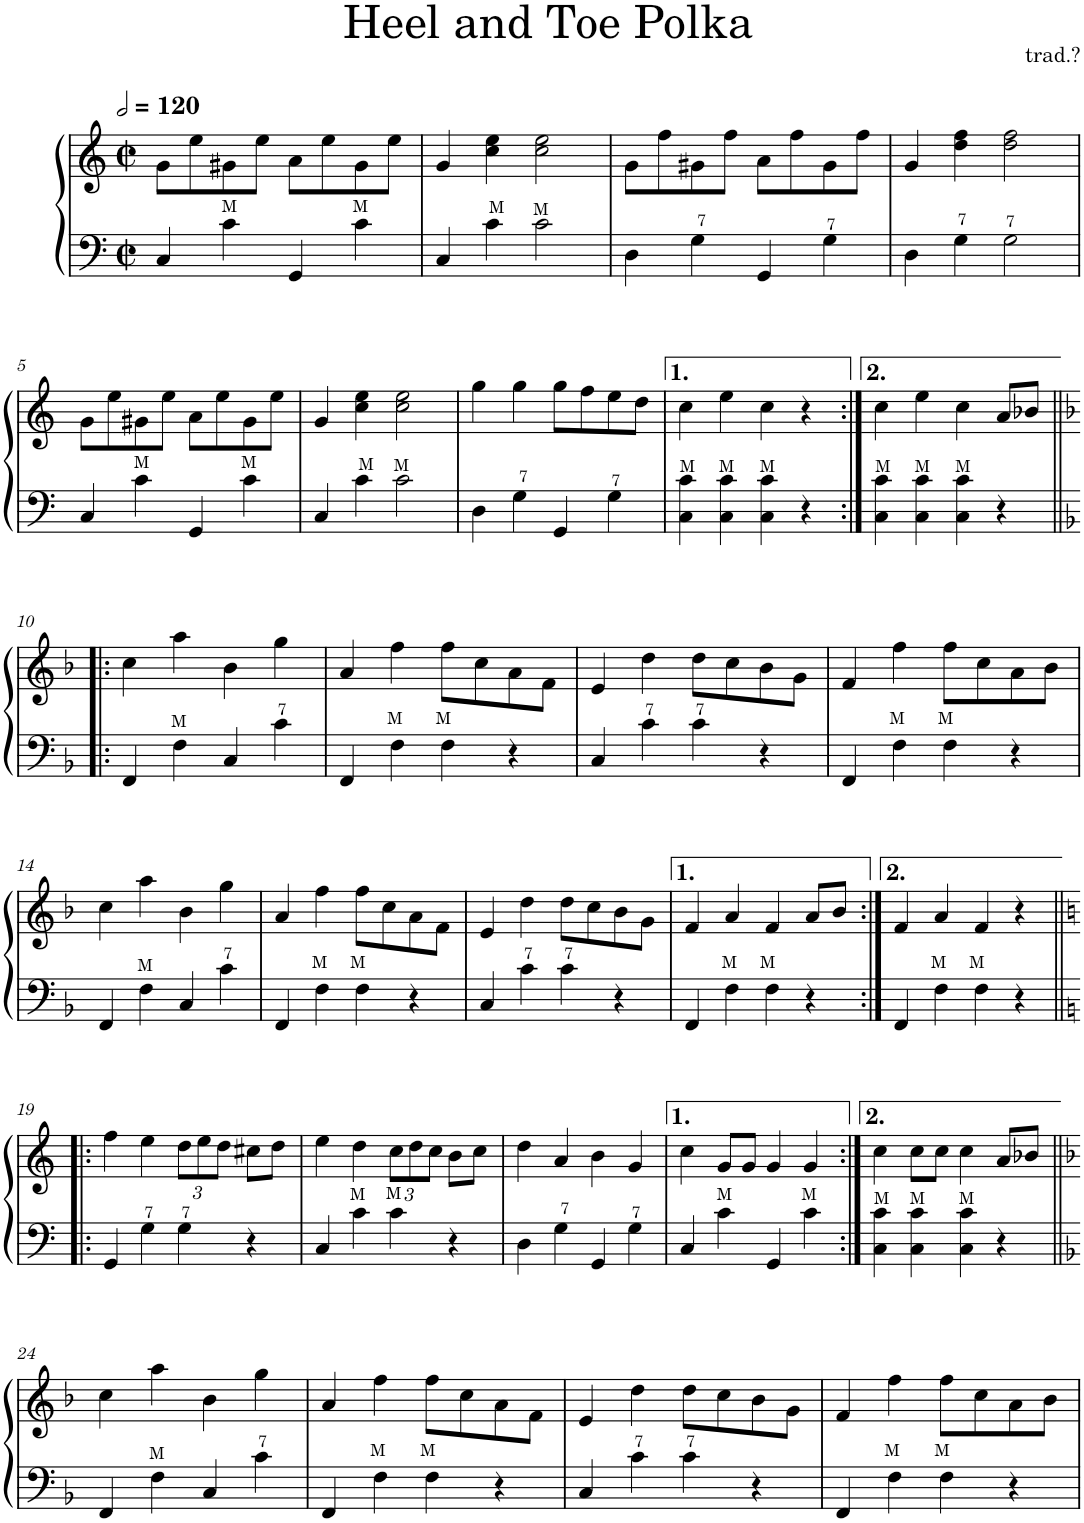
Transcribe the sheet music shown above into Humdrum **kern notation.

**kern	**kern
*part1	*part1
*staff2	*staff1
*I"Accordion	*
*I'Acc.	*
*clefF4	*clefG2
*k[]	*k[]
*M2/2	*M2/2
*met(c|)	*met(c|)
*MM240	*MM240
=1	=1
4C/	8g\L
.	8ee\
4c\	8g#X\
.	8ee\J
4GG/	8a\L
.	8ee\
4c\	8g#\
.	8ee\J
=2	=2
4C/	4g/
4c\	4cc\ 4ee\
2c\	2cc\ 2ee\
=3	=3
4D\	8g\L
.	8ff\
4G\	8g#X\
.	8ff\J
4GG/	8a\L
.	8ff\
4G\	8g#\
.	8ff\J
=4	=4
4D\	4g/
4G\	4dd\ 4ff\
2G\	2dd\ 2ff\
!!LO:LB:g=z
=5	=5
4C/	8g\L
.	8ee\
4c\	8g#X\
.	8ee\J
4GG/	8a\L
.	8ee\
4c\	8g#\
.	8ee\J
=6	=6
4C/	4g/
4c\	4cc\ 4ee\
2c\	2cc\ 2ee\
=7	=7
4D\	4gg\
4G\	4gg\
4GG/	8gg\L
.	8ff\
4G\	8ee\
.	8dd\J
=8	=8
4C\ 4c\	4cc\
4C\ 4c\	4ee\
4C\ 4c\	4cc\
4r	4r
=9:|!	=9:|!
4C\ 4c\	4cc\
4C\ 4c\	4ee\
4C\ 4c\	4cc\
4r	8a/L
.	8b-X/J
!!LO:LB:g=z
=10!|:	=10!|:
*k[b-]	*k[b-]
4FF/	4cc\
4F\	4aa\
4C/	4b-\
4c\	4gg\
=11	=11
4FF/	4a/
4F\	4ff\
4F\	8ff\L
.	8cc\
4r	8a\
.	8f\J
=12	=12
4C/	4e/
4c\	4dd\
4c\	8dd\L
.	8cc\
4r	8b-\
.	8g\J
=13	=13
4FF/	4f/
4F\	4ff\
4F\	8ff\L
.	8cc\
4r	8a\
.	8b-\J
!!LO:LB:g=z
=14	=14
4FF/	4cc\
4F\	4aa\
4C/	4b-\
4c\	4gg\
=15	=15
4FF/	4a/
4F\	4ff\
4F\	8ff\L
.	8cc\
4r	8a\
.	8f\J
=16	=16
4C/	4e/
4c\	4dd\
4c\	8dd\L
.	8cc\
4r	8b-\
.	8g\J
=17	=17
4FF/	4f/
4F\	4a/
4F\	4f/
4r	8a/L
.	8b-/J
=18:|!	=18:|!
4FF/	4f/
4F\	4a/
4F\	4f/
4r	4r
!!LO:LB:g=z
=19!|:	=19!|:
*k[]	*k[]
4GG/	4ff\
4G\	4ee\
*	*Xbrackettup
4G\	12dd\L
.	12ee\
.	12dd\J
4r	8cc#X\L
.	8dd\J
=20	=20
4C/	4ee\
4c\	4dd\
4c\	12cc\L
.	12dd\
.	12cc\J
4r	8b\L
.	8cc\J
=21	=21
4D\	4dd\
4G\	4a/
4GG/	4b\
4G\	4g/
=22	=22
4C/	4cc\
4c\	8g/L
.	8g/J
4GG/	4g/
4c\	4g/
=23:|!	=23:|!
4C\ 4c\	4cc\
4C\ 4c\	8cc\L
.	8cc\J
4C\ 4c\	4cc\
4r	8a/L
.	8b-X/J
!!LO:LB:g=z
=24||	=24||
*k[b-]	*k[b-]
4FF/	4cc\
4F\	4aa\
4C/	4b-\
4c\	4gg\
=25	=25
4FF/	4a/
4F\	4ff\
4F\	8ff\L
.	8cc\
4r	8a\
.	8f\J
=26	=26
4C/	4e/
4c\	4dd\
4c\	8dd\L
.	8cc\
4r	8b-\
.	8g\J
=27	=27
4FF/	4f/
4F\	4ff\
4F\	8ff\L
.	8cc\
4r	8a\
.	8b-\J
=	=
*-	*-
